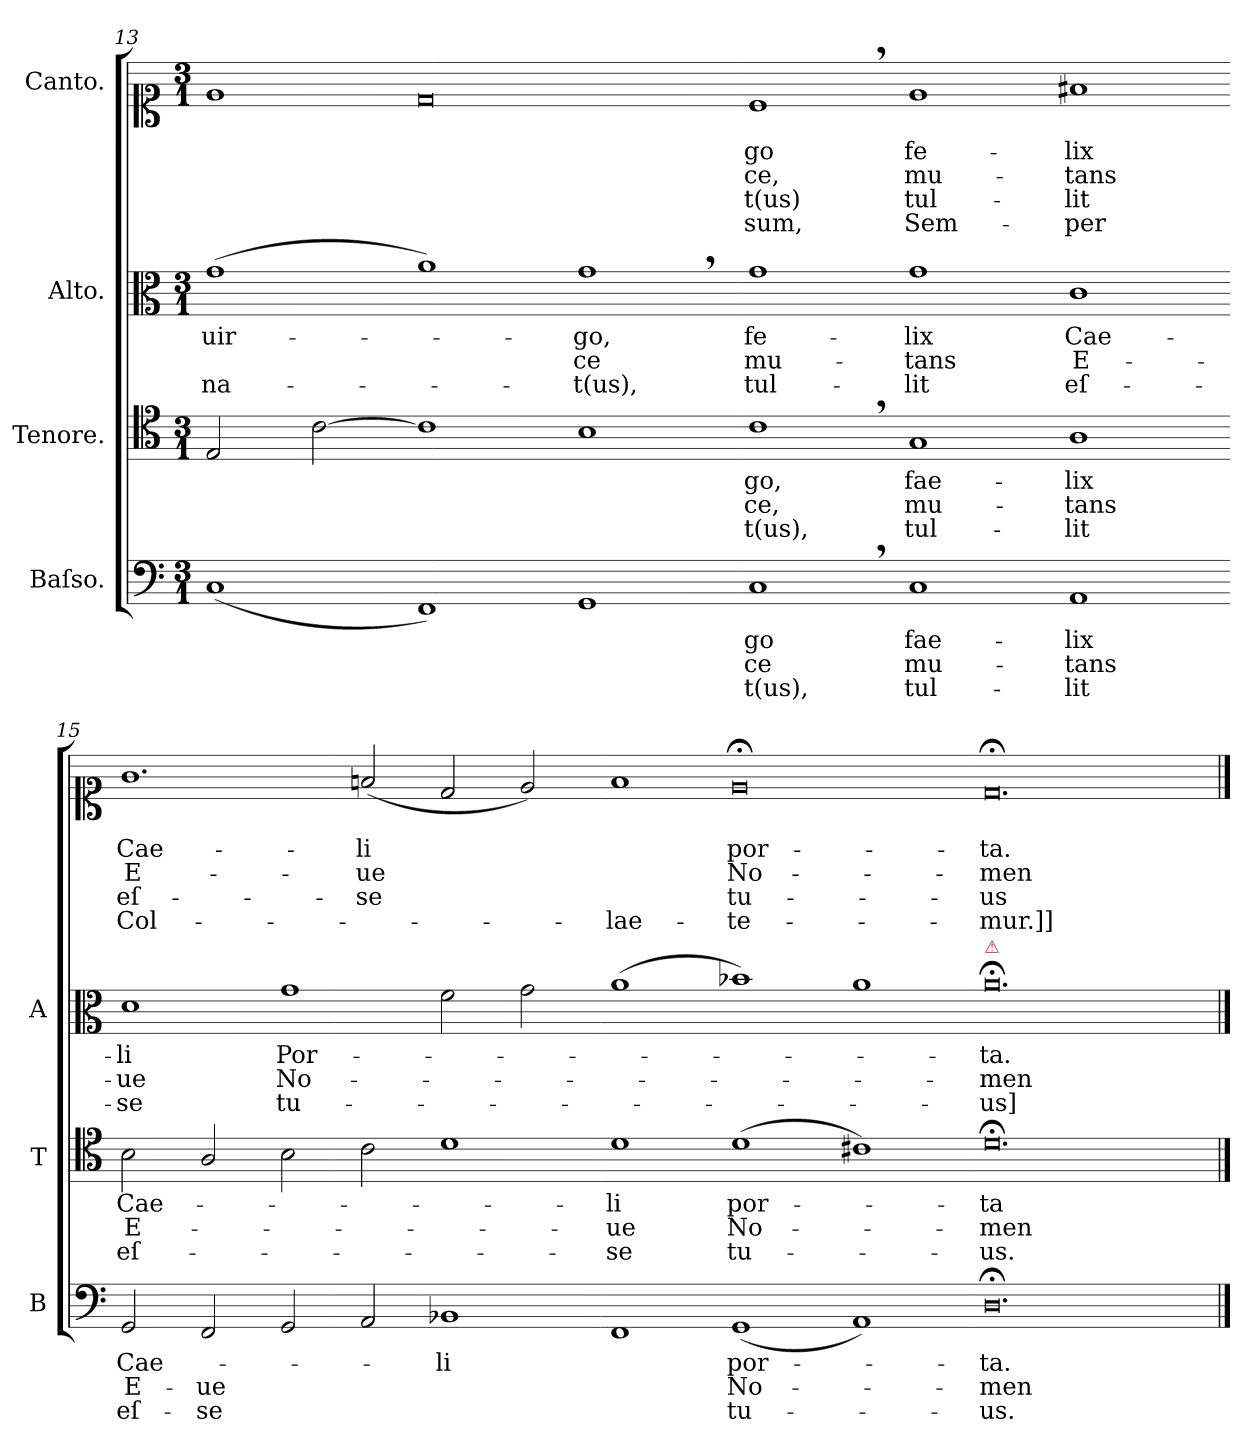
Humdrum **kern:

**kern	**text	**text	**text	**kern	**text	**text	**text	**kern	**text	**text	**text	**kern	**text	**text	**text	**text	**text
*part4	*part4	*part4	*part4	*part3	*part3	*part3	*part3	*part2	*part2	*part2	*part2	*part1	*part1	*part1	*part1	*part1	*part1
*staff4	*staff4	*staff4	*staff4	*staff3	*staff3	*staff3	*staff3	*staff2	*staff2	*staff2	*staff2	*staff1	*staff1	*staff1	*staff1	*staff1	*staff1
*I"Baſso.	*	*	*	*I"Tenore.	*	*	*	*I"Alto.	*	*	*	*I"Canto.	*	*	*	*	*
*I'B	*	*	*	*I'T	*	*	*	*I'A	*	*	*	*	*	*	*	*	*
*clefF4	*	*	*	*clefC4	*	*	*	*clefC3	*	*	*	*clefC1	*	*	*	*	*
*k[]	*	*	*	*k[]	*	*	*	*k[]	*	*	*	*k[]	*	*	*	*	*
*M3/1	*	*	*	*M3/1	*	*	*	*M3/1	*	*	*	*M3/1	*	*	*	*	*
=13	=13	=13	=13	=13	=13	=13	=13	=13	=13	=13	=13	=13	=13	=13	=13	=13	=13
(>1C	.	.	.	2E/	.	.	.	(<1g	uir-	.	na-	1e	.	.	.	.	.
.	.	.	.	[2c\	.	.	.	.	.	.	.	.	.	.	.	.	.
1FF)	.	.	.	1c]	.	.	.	1a)	.	.	.	0d	.	.	.	.	.
1GG	.	.	.	1B	.	.	.	1g,	-go,	-ce	-t(us),	.	.	.	.	.	.
=14-	=14-	=14-	=14-	=14-	=14-	=14-	=14-	=14-	=14-	=14-	=14-	=14-	=14-	=14-	=14-	=14-	=14-
1C,	-go	-ce	-t(us),	1c,	-go,	-ce,	-t(us),	1g	fe-	mu-	tul-	1c,	.	-go	-ce,	-t(us)	-sum,
1C	fae-	mu-	tul-	1G	fae-	mu-	tul-	1g	-lix	-tans	-lit	1e	.	fe-	mu-	tul-	Sem-
1AA	-lix	-tans	-lit	1A	-lix	-tans	-lit	1c	Cae-	E-	eſ-	1f#X	.	-lix	-tans	-lit	-per
=15-	=15-	=15-	=15-	=15-	=15-	=15-	=15-	=15-	=15-	=15-	=15-	=15-	=15-	=15-	=15-	=15-	=15-
2GG/	Cae-	E-	eſ-	2B\	Cae-	E-	eſ-	1d	-li	-ue	-se	1.g	.	Cae-	E-	eſ-	Col-
2FF/	.	-ue	-se	2A/	.	.	.	.	.	.	.	.	.	.	.	.	.
2GG/	.	.	.	2B\	.	.	.	1g	Por-	No-	tu-	.	.	.	.	.	.
2AA/	.	.	.	2c\	.	.	.	.	.	.	.	(2fn/	.	-li	-ue	-se	.
1BB-X	-li	.	.	1d	.	.	.	2f\	.	.	.	2d/	.	.	.	.	.
.	.	.	.	.	.	.	.	2g\	.	.	.	2e/)	.	.	.	.	.
=16-	=16-	=16-	=16-	=16-	=16-	=16-	=16-	=16-	=16-	=16-	=16-	=16-	=16-	=16-	=16-	=16-	=16-
1FF	.	.	.	1d	-li	-ue	-se	(<1a	.	.	.	1f	.	.	.	.	-lae-
(>1GG	por-	No-	tu-	(1d	por-	No-	tu-	1b-X)	.	.	.	0e;<	.	por-	No-	tu-	-te-
1AA)	.	.	.	1c#X)	.	.	.	1a	.	.	.	.	.	.	.	.	.
=17-	=17-	=17-	=17-	=17-	=17-	=17-	=17-	=17-	=17-	=17-	=17-	=17-	=17-	=17-	=17-	=17-	=17-
!	!	!	!	!	!	!	!	!LO:TX:a:color=crimson:t=⚠	!	!	!	!	!	!	!	!	!
0.D;<;	-ta.	-men	-us.	0.d;	-ta	-men	-us.	0.a;	-ta.	-men	-us]	0.d;<	.	-ta.	-men	-us	-mur.]]
==	==	==	==	==	==	==	==	==	==	==	==	==	==	==	==	==	==
*-	*-	*-	*-	*-	*-	*-	*-	*-	*-	*-	*-	*-	*-	*-	*-	*-	*-
